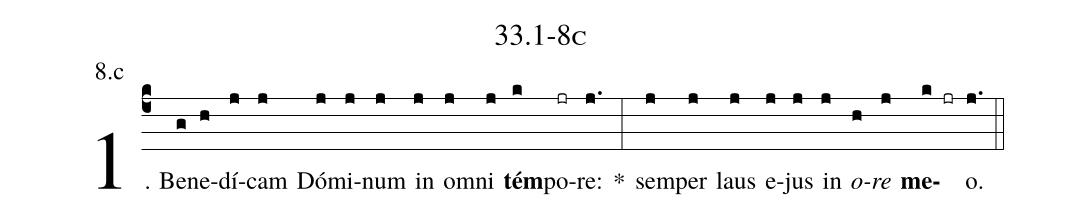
name: 33.1-8c;
annotation: 8.c;
%%
(c4)1. Be(g)ne(h)dí(j)cam(j) Dó(j)mi(j)num(j) in(j) om(j)ni(j) <b>tém</b>(k)po(jr)re:(j.) *(:) sem(j)per(j) laus(j) e(j)jus(j) in(j) <i>o</i>(h)<i>re</i>(j) <b>me</b>(k jr)o.(j.) (::)
